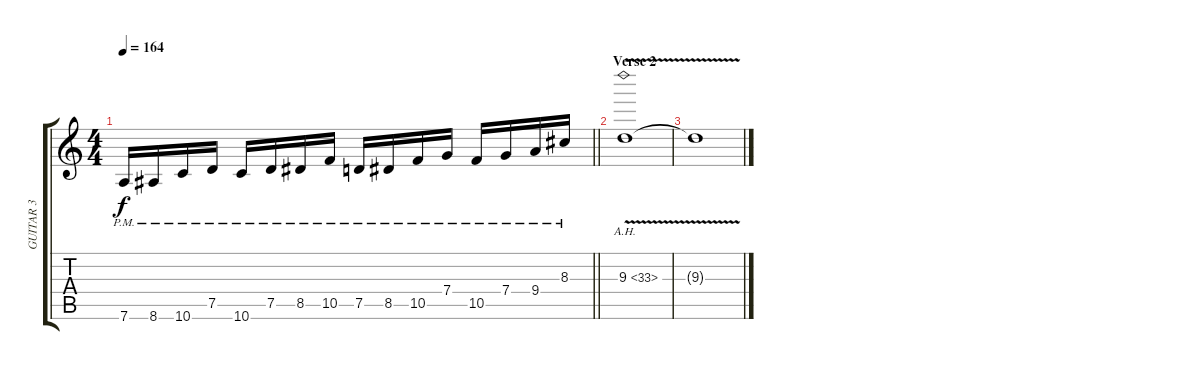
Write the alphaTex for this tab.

\track ("GUITAR 3" "GUITAR 3") {instrument distortionguitar}
\staff {score tabs}
\tuning (D4 A3 F3 C3 G2 D2) {hide}
\ts (4 4)
\tempo 164
\clef g2
\barLineRight lightlight
\ks c
7.6{pm}.16{dy f} 8.6{pm}.16 10.6{pm}.16 7.5{pm}.16 10.6{pm}.16 7.5{pm}.16 8.5{pm}.16 10.5{pm}.16 7.5{pm}.16 8.5{pm}.16 10.5{pm}.16 7.4{pm}.16 10.5{pm}.16 7.4{pm}.16 9.4{pm}.16 8.3{pm}.16 |
\section ("" "Verse 2")
9.3{ah 24 v}.1 |
9.3{t}.1
